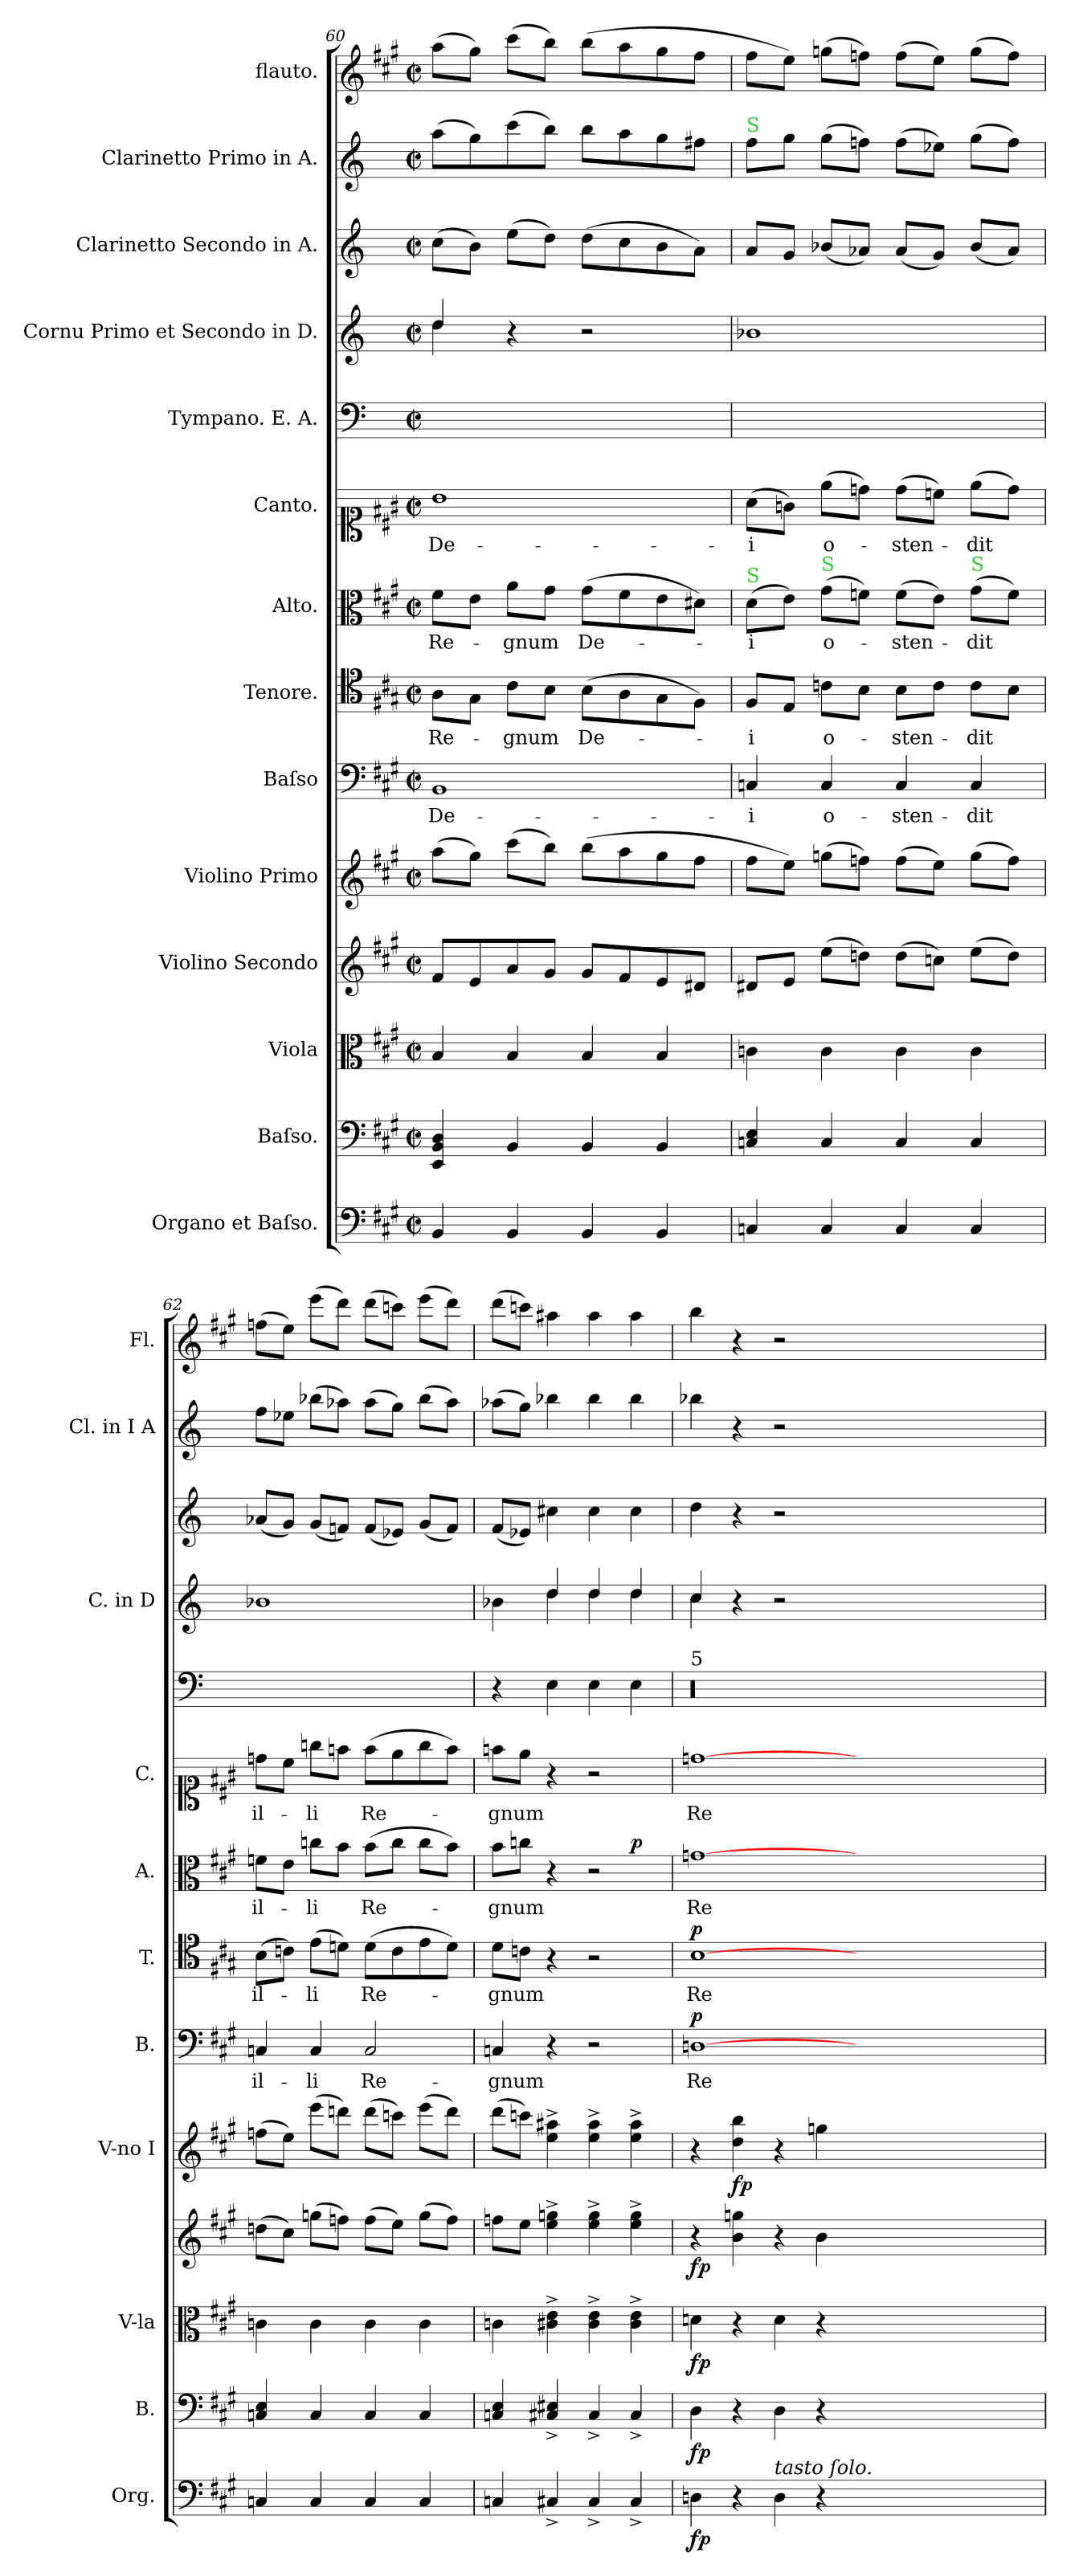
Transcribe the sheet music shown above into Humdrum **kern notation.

**kern	**dynam	**kern	**dynam	**kern	**dynam	**kern	**dynam	**kern	**dynam	**kern	**text	**dynam	**kern	**text	**dynam	**kern	**text	**dynam	**kern	**text	**kern	**kern	**kern	**kern	**kern
*part14	*part14	*part13	*part13	*part12	*part12	*part11	*part11	*part10	*part10	*part9	*part9	*part9	*part8	*part8	*part8	*part7	*part7	*part7	*part6	*part6	*part5	*part4	*part3	*part2	*part1
*staff14	*staff14	*staff13	*staff13	*staff12	*staff12	*staff11	*staff11	*staff10	*staff10	*staff9	*staff9	*staff9	*staff8	*staff8	*staff8	*staff7	*staff7	*staff7	*staff6	*staff6	*staff5	*staff4	*staff3	*staff2	*staff1
*I"Organo et Baſso.	*	*I"Baſso.	*	*I"Viola	*	*I"Violino Secondo	*	*I"Violino Primo	*	*I"Baſso	*	*	*I"Tenore.	*	*	*I"Alto.	*	*	*I"Canto.	*	*I"Tympano. E. A.	*I"Cornu Primo et Secondo in D.	*I"Clarinetto Secondo in A.	*I"Clarinetto Primo in A.	*I"flauto.
*I'Org.	*	*I'B.	*	*I'V-la	*	*	*	*I'V-no I	*	*I'B.	*	*	*I'T.	*	*	*I'A.	*	*	*I'C.	*	*	*I'C. in D	*	*I'Cl. in I A	*I'Fl.
*clefF4	*	*clefF4	*	*clefC3	*	*clefG2	*	*clefG2	*	*clefF4	*	*	*clefC4	*	*	*clefC3	*	*	*clefC1	*	*clefF4	*clefG2	*clefG2	*clefG2	*clefG2
*	*	*	*	*	*	*	*	*	*	*	*	*	*	*	*	*	*	*	*	*	*	*ITrd6c10	*ITrd2c3	*ITrd2c3	*
*k[f#c#g#]	*	*k[f#c#g#]	*	*k[f#c#g#]	*	*k[f#c#g#]	*	*k[f#c#g#]	*	*k[f#c#g#]	*	*	*k[f#c#g#]	*	*	*k[f#c#g#]	*	*	*k[f#c#g#]	*	*k[]	*k[f#c#]	*k[f#c#g#]	*k[f#c#g#]	*k[f#c#g#]
*M2/2	*	*M2/2	*	*M2/2	*	*M2/2	*	*M2/2	*	*M2/2	*	*	*M2/2	*	*	*M2/2	*	*	*M2/2	*	*M2/2	*M2/2	*M2/2	*M2/2	*M2/2
*met(c|)	*	*met(c|)	*	*met(c|)	*	*met(c|)	*	*met(c|)	*	*met(c|)	*	*	*met(c|)	*	*	*met(c|)	*	*	*met(c|)	*	*met(c|)	*met(c|)	*met(c|)	*met(c|)	*met(c|)
=60	=60	=60	=60	=60	=60	=60	=60	=60	=60	=60	=60	=60	=60	=60	=60	=60	=60	=60	=60	=60	=60	=60	=60	=60	=60
*	*	*	*	*	*	*	*	*	*	*	*	*	*	*	*	*	*	*	*	*	*	*^	*	*	*
4BB/	.	4EE/ 4BB/ 4D/	.	4B/	.	8f#/L	.	(8aa\L	.	1BB	De-	.	8A\L	Re-	.	8f#\L	Re-	.	1b	De-	1ryy	4e/	4e\	(8a\L	(8ff#\L	(8aa\L
.	.	.	.	.	.	8e/	.	8gg#\J)	.	.	.	.	8G#\J	.	.	8e\J	.	.	.	.	.	.	.	8g#\J)	8ee\)	8gg#\J)
4BB/	.	4BB/	.	4B/	.	8a/	.	(8ccc#\L	.	.	.	.	8c#\L	-gnum	.	8a\L	-gnum	.	.	.	.	4r	4ryy	(8cc#\L	(8aa\	(8ccc#\L
.	.	.	.	.	.	8g#/J	.	8bb\J)	.	.	.	.	8B\J	.	.	8g#\J	.	.	.	.	.	.	.	8b\J)	8gg#\J)	8bb\J)
4BB/	.	4BB/	.	4B/	.	8g#/L	.	(8bb\L	.	.	.	.	(8B\L	De-	.	(8g#\L	De-	.	.	.	.	2r	2ryy	(8b\L	8gg#\L	(8bb\L
.	.	.	.	.	.	8f#/	.	8aa\	.	.	.	.	8A\	.	.	8f#\	.	.	.	.	.	.	.	8a\	8ff#\	8aa\
4BB/	.	4BB/	.	4B/	.	8e/	.	8gg#\	.	.	.	.	8G#\	.	.	8e\	.	.	.	.	.	.	.	8g#\	8ee\	8gg#\
.	.	.	.	.	.	8d#X/J	.	8ff#\J	.	.	.	.	8F#\J)	.	.	8d#X\J)	.	.	.	.	.	.	.	8f#\J)	8dd#X\J	8ff#\J
*	*	*	*	*	*	*	*	*	*	*	*	*	*	*	*	*	*	*	*	*	*	*v	*v	*	*	*
=61	=61	=61	=61	=61	=61	=61	=61	=61	=61	=61	=61	=61	=61	=61	=61	=61	=61	=61	=61	=61	=61	=61	=61	=61	=61
!	!	!	!	!	!	!	!	!	!	!	!	!	!	!	!	!	!	!	!	!	!	!	!	!LO:TX:a:color=limegreen:t=S	!
!	!	!	!	!	!	!	!	!	!	!	!	!	!	!	!	!LO:TX:a:color=limegreen:t=S	!	!	!	!	!	!	!	!	!
4Cn/	.	4Cn/ 4E/	.	4cn\	.	8d#X/L	.	8ff#\L	.	4Cn/	-i	.	8F#/L	-i	.	(8d\L	-i	.	(8a\L	-i	1ryy	1cn	8f#/L	8dd\L	8ff#\L
.	.	.	.	.	.	8e/J	.	8ee\J)	.	.	.	.	8E/J	.	.	8e\J)	.	.	8gn\J)	.	.	.	8e/J	8ee\J	8ee\J)
!	!	!	!	!	!	!	!	!	!	!	!	!	!	!	!	!LO:TX:a:color=limegreen:t=S	!	!	!	!	!	!	!	!	!
4C/	.	4C/	.	4c\	.	(8ee\L	.	(8ggn\L	.	4C/	o-	.	8cn\L	o-	.	(8g#\L	o-	.	(8ee\L	o-	.	.	(8gn/L	(8ee\L	(8ggn\L
.	.	.	.	.	.	8ddn\J)	.	8ffn\J)	.	.	.	.	8B\J	.	.	8fn\J)	.	.	8ddn\J)	.	.	.	8fn/J)	8ddn\J)	8ffn\J)
4C/	.	4C/	.	4c\	.	(8dd\L	.	(8ff\L	.	4C/	-sten-	.	8B\L	-sten-	.	(8f\L	-sten-	.	(8dd\L	-sten-	.	.	(8f/L	(8dd\L	(8ff\L
.	.	.	.	.	.	8ccn\J)	.	8ee\J)	.	.	.	.	8c\J	.	.	8e\J)	.	.	8ccn\J)	.	.	.	8e/J)	8ccn\J)	8ee\J)
!	!	!	!	!	!	!	!	!	!	!	!	!	!	!	!	!LO:TX:a:color=limegreen:t=S	!	!	!	!	!	!	!	!	!
4C/	.	4C/	.	4c\	.	(8ee\L	.	(8gg\L	.	4C/	-dit	.	8c\L	-dit	.	(8g#\L	-dit	.	(8ee\L	-dit	.	.	(8g/L	(8ee\L	(8gg\L
.	.	.	.	.	.	8dd\J)	.	8ff\J)	.	.	.	.	8B\J	.	.	8f\J)	.	.	8dd\J)	.	.	.	8f/J)	8dd\J)	8ff\J)
=62	=62	=62	=62	=62	=62	=62	=62	=62	=62	=62	=62	=62	=62	=62	=62	=62	=62	=62	=62	=62	=62	=62	=62	=62	=62
4Cn/	.	4Cn/ 4E/	.	4cn\	.	(8ddn\L	.	(8ffn\L	.	4Cn/	il-	.	(8B\L	il-	.	8fn\L	il-	.	8ddn\L	il-	1ryy	1cn	(8fn/L	8dd\L	(8ffn\L
.	.	.	.	.	.	8cc#\J)	.	8ee\J)	.	.	.	.	8cn\J)	.	.	8e\J	.	.	8cc#\J	.	.	.	8e/J)	8ccn\J	8ee\J)
4C/	.	4C/	.	4c\	.	(8ggn\L	.	(8eee\L	.	4C/	-li	.	(8e\L	-li	.	8ccn\L	-li	.	8ggn\L	-li	.	.	(8e/L	(8ggn\L	(8eee\L
.	.	.	.	.	.	8ffn\J)	.	8dddn\J)	.	.	.	.	8dn\J)	.	.	8b\J	.	.	8ffn\J	.	.	.	8dn/J)	8ffn\J)	8ddd\J)
4C/	.	4C/	.	4c\	.	(8ff\L	.	(8ddd\L	.	2C/	Re-	.	(8d\L	Re-	.	(8b\L	Re-	.	(8ff\L	Re-	.	.	(8d/L	(8ff\L	(8ddd\L
.	.	.	.	.	.	8ee\J)	.	8cccn\J)	.	.	.	.	8c\	.	.	8cc\J	.	.	8ee\	.	.	.	8cn/J)	8ee\J)	8cccn\J)
4C/	.	4C/	.	4c\	.	(8gg\L	.	(8eee\L	.	.	.	.	8e\	.	.	8cc\L	.	.	8gg\	.	.	.	(8e/L	(8gg\L	(8eee\L
.	.	.	.	.	.	8ff\J)	.	8ddd\J)	.	.	.	.	8d\J)	.	.	8b\J)	.	.	8ff\J)	.	.	.	8d/J)	8ff\J)	8ddd\J)
=63	=63	=63	=63	=63	=63	=63	=63	=63	=63	=63	=63	=63	=63	=63	=63	=63	=63	=63	=63	=63	=63	=63	=63	=63	=63
*	*	*	*	*	*	*	*	*	*	*	*	*	*	*	*	*^	*	*	*	*	*	*^	*	*	*
4Cn/	.	4Cn/ 4E/	.	4cn\	.	8ffn\L	.	(8ddd\L	.	4Cn/	-gnum	.	8d\L	-gnum	.	8b\L	2.ryy	-gnum	.	8ffn\L	-gnum	4r	4ryy	4cn\	(8d/L	(8ffn\L	(8ddd\L
.	.	.	.	.	.	8ee\J	.	8cccn\J)	.	.	.	.	8cn\J	.	.	8ccn\J	.	.	.	8ee\J	.	.	.	.	8cn/J)	8ee\J)	8cccn\J)
4C#X^/	.	4C#X^</ 4E#X^</	.	4c#X^\ 4e^\	.	4ee^<\ 4ggn^<\	.	4ee^<\ 4aa#X^<\	.	4r	.	.	4r	.	.	4r	.	.	.	4r	.	4E\	4e/	4e\	4a#X\	4ggn\	4aa#X\
4C#^/	.	4C#^</	.	4c#^\ 4e^\	.	4ee^<\ 4gg^<\	.	4ee^<\ 4aa#^<\	.	2r	.	.	2r	.	.	2r	.	.	.	2r	.	4E\	4e/	4e\	4a#\	4gg\	4aa#\
!	!	!	!	!	!	!	!	!	!	!	!	!	!	!	!	!	!	!	!LO:DY:a	!	!	!	!	!	!	!	!
4C#^/	.	4C#^</	.	4c#^\ 4e^\	.	4ee^<\ 4gg^<\	.	4ee^<\ 4aa#^<\	.	.	.	.	.	.	.	.	4ryy	.	p	.	.	4E\	4e/	4e\	4a#\	4gg\	4aa#\
=64	=64	=64	=64	=64	=64	=64	=64	=64	=64	=64	=64	=64	=64	=64	=64	=64	=64	=64	=64	=64	=64	=64	=64	=64	=64	=64	=64
!	!	!	!	!	!	!	!	!	!	!	!	!	!	!	!	!	!	!	!	!	!	!LO:TX:a:t=5	!	!	!	!	!
!	!	!	!LO:DY:b	!	!	!	!	!	!	!	!	!LO:DY:a	!	!	!LO:DY:a	!	!	!	!	!	!	!	!	!	!	!	!
*	*	*	*	*	*	*	*	*	*	*	*	*	*	*	*	*v	*v	*	*	*	*	*	*	*	*	*	*
4Dn\	fp	4D\	fp	4dn\	fp	4r	fp	4r	.	[1Dn	Re-	p	[1B	Re-	p	[1gn	Re-	.	[1ddn	Re-	00r	4d/	4d\	4b\	4ggn\	4bb\
!	!	!	!	!	!	!	!	!	!LO:DY:b	!	!	!	!	!	!	!	!	!	!	!	!	!	!	!	!	!
4r	.	4r	.	4r	.	4b\ 4ggn\	.	4dd\ 4bb\	fp	.	.	.	.	.	.	.	.	.	.	.	.	4r	4ryy	4r	4r	4r
!LO:TX:a:i:t=tasto ſolo.	!	!	!	!	!	!	!	!	!	!	!	!	!	!	!	!	!	!	!	!	!	!	!	!	!	!
4D\	.	4D\	.	4d\	.	4r	.	4r	.	.	.	.	.	.	.	.	.	.	.	.	.	2r	2ryy	2r	2r	2r
4r	.	4r	.	4r	.	4b\	.	4ggn\	.	.	.	.	.	.	.	.	.	.	.	.	.	.	.	.	.	.
0.ryy	.	0.ryy	.	0.ryy	.	0.ryy	.	0.ryy	.	0.ryy	.	.	0.ryy	.	.	0.ryy	.	.	0.ryy	.	.	0.ryy	0.ryy	0.ryy	0.ryy	0.ryy
*	*	*	*	*	*	*	*	*	*	*	*	*	*	*	*	*	*	*	*	*	*	*v	*v	*	*	*
=	=	=	=	=	=	=	=	=	=	=	=	=	=	=	=	=	=	=	=	=	=	=	=	=	=
*-	*-	*-	*-	*-	*-	*-	*-	*-	*-	*-	*-	*-	*-	*-	*-	*-	*-	*-	*-	*-	*-	*-	*-	*-	*-
